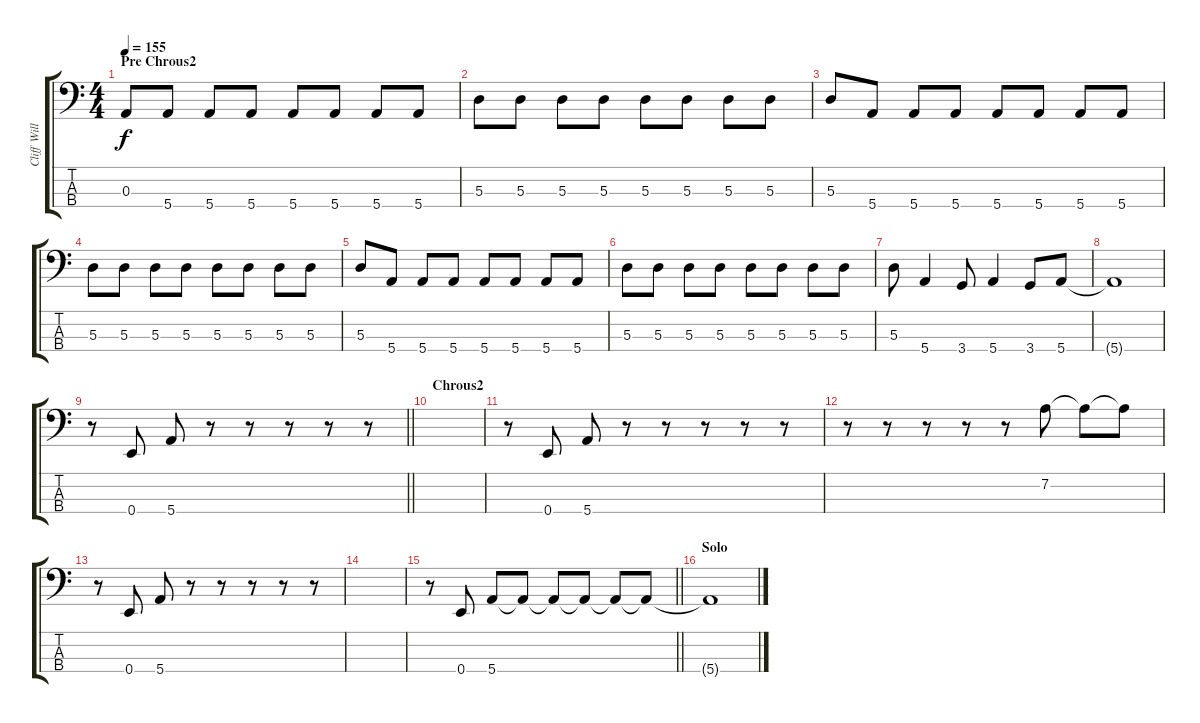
\track ("Cliff Williams" "Cliff Will") {instrument electricbassfinger}
\staff {score tabs}
\tuning (G2 D2 A1 E1) {hide}
\ts (4 4)
\section ("" "Pre Chrous2")
\tempo 155
\clef f4
\ks c
0.3.8{dy f} 5.4.8 5.4.8 5.4.8 5.4.8 5.4.8 5.4.8 5.4.8 |
5.3.8 5.3.8 5.3.8 5.3.8 5.3.8 5.3.8 5.3.8 5.3.8 |
5.3.8 5.4.8 5.4.8 5.4.8 5.4.8 5.4.8 5.4.8 5.4.8 |
5.3.8 5.3.8 5.3.8 5.3.8 5.3.8 5.3.8 5.3.8 5.3.8 |
5.3.8 5.4.8 5.4.8 5.4.8 5.4.8 5.4.8 5.4.8 5.4.8 |
5.3.8 5.3.8 5.3.8 5.3.8 5.3.8 5.3.8 5.3.8 5.3.8 |
5.3.8 5.4.4 3.4.8 5.4.4 3.4.8 5.4.8 |
5.4{t}.1 |
\barLineRight lightlight
r.8 0.4.8 5.4.8 r.8 r.8 r.8 r.8 r.8 |
\section ("" "Chrous2")
|
r.8 0.4.8 5.4.8 r.8 r.8 r.8 r.8 r.8 |
r.8 r.8 r.8 r.8 r.8 7.2.8 7.2{t}.8 7.2{t}.8 |
r.8 0.4.8 5.4.8 r.8 r.8 r.8 r.8 r.8 |
|
\barLineRight lightlight
r.8 0.4.8 5.4.8 5.4{t}.8 5.4{t}.8 5.4{t}.8 5.4{t}.8 5.4{t}.8 |
\section ("" "Solo")
5.4{t}.1
